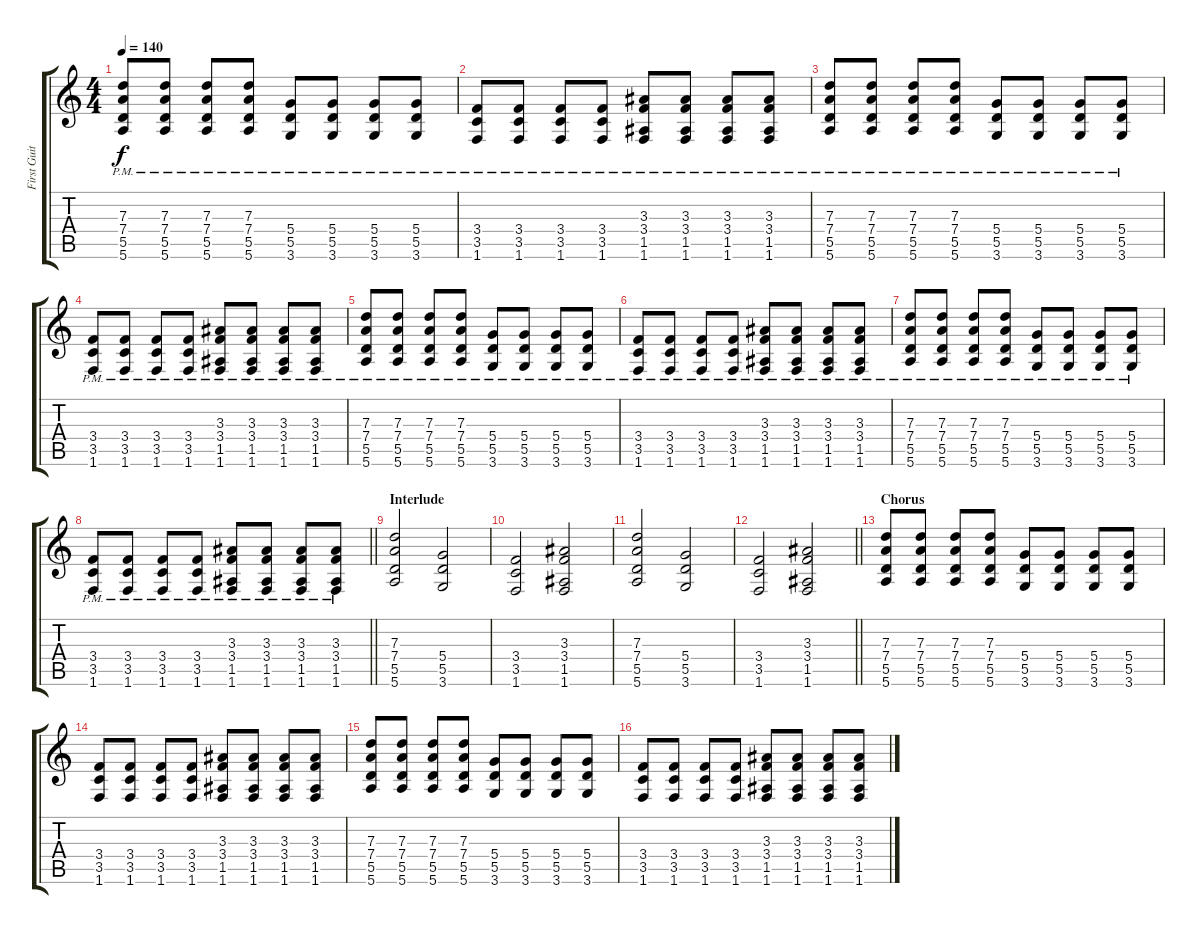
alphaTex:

\track ("First Guitar" "First Guit") {instrument distortionguitar}
\staff {score tabs}
\tuning (E4 B3 G3 D3 A2 E2) {hide}
\ts (4 4)
\tempo 140
\clef g2
\ks c
(7.3{pm} 7.4{pm} 5.5{pm} 5.6).8{dy f} (7.3{pm} 7.4{pm} 5.5{pm} 5.6).8 (7.3{pm} 7.4{pm} 5.5{pm} 5.6).8 (7.3{pm} 7.4{pm} 5.5{pm} 5.6).8 (5.4{pm} 5.5{pm} 3.6{pm}).8 (5.4{pm} 5.5{pm} 3.6{pm}).8 (5.4{pm} 5.5{pm} 3.6{pm}).8 (5.4{pm} 5.5{pm} 3.6{pm}).8 |
(3.4{pm} 3.5{pm} 1.6{pm}).8 (3.4{pm} 3.5{pm} 1.6{pm}).8 (3.4{pm} 3.5{pm} 1.6{pm}).8 (3.4{pm} 3.5{pm} 1.6{pm}).8 (3.3{pm} 3.4{pm} 1.5{pm} 1.6).8 (3.3{pm} 3.4{pm} 1.5{pm} 1.6).8 (3.3{pm} 3.4{pm} 1.5{pm} 1.6).8 (3.3{pm} 3.4{pm} 1.5{pm} 1.6).8 |
(7.3{pm} 7.4{pm} 5.5{pm} 5.6).8 (7.3{pm} 7.4{pm} 5.5{pm} 5.6).8 (7.3{pm} 7.4{pm} 5.5{pm} 5.6).8 (7.3{pm} 7.4{pm} 5.5{pm} 5.6).8 (5.4{pm} 5.5{pm} 3.6{pm}).8 (5.4{pm} 5.5{pm} 3.6{pm}).8 (5.4{pm} 5.5{pm} 3.6{pm}).8 (5.4{pm} 5.5{pm} 3.6{pm}).8 |
(3.4{pm} 3.5{pm} 1.6{pm}).8 (3.4{pm} 3.5{pm} 1.6{pm}).8 (3.4{pm} 3.5{pm} 1.6{pm}).8 (3.4{pm} 3.5{pm} 1.6{pm}).8 (3.3{pm} 3.4{pm} 1.5{pm} 1.6).8 (3.3{pm} 3.4{pm} 1.5{pm} 1.6).8 (3.3{pm} 3.4{pm} 1.5{pm} 1.6).8 (3.3{pm} 3.4{pm} 1.5{pm} 1.6).8 |
(7.3{pm} 7.4{pm} 5.5{pm} 5.6).8 (7.3{pm} 7.4{pm} 5.5{pm} 5.6).8 (7.3{pm} 7.4{pm} 5.5{pm} 5.6).8 (7.3{pm} 7.4{pm} 5.5{pm} 5.6).8 (5.4{pm} 5.5{pm} 3.6{pm}).8 (5.4{pm} 5.5{pm} 3.6{pm}).8 (5.4{pm} 5.5{pm} 3.6{pm}).8 (5.4{pm} 5.5{pm} 3.6{pm}).8 |
(3.4{pm} 3.5{pm} 1.6{pm}).8 (3.4{pm} 3.5{pm} 1.6{pm}).8 (3.4{pm} 3.5{pm} 1.6{pm}).8 (3.4{pm} 3.5{pm} 1.6{pm}).8 (3.3{pm} 3.4{pm} 1.5{pm} 1.6).8 (3.3{pm} 3.4{pm} 1.5{pm} 1.6).8 (3.3{pm} 3.4{pm} 1.5{pm} 1.6).8 (3.3{pm} 3.4{pm} 1.5{pm} 1.6).8 |
(7.3{pm} 7.4{pm} 5.5{pm} 5.6).8 (7.3{pm} 7.4{pm} 5.5{pm} 5.6).8 (7.3{pm} 7.4{pm} 5.5{pm} 5.6).8 (7.3{pm} 7.4{pm} 5.5{pm} 5.6).8 (5.4{pm} 5.5{pm} 3.6{pm}).8 (5.4{pm} 5.5{pm} 3.6{pm}).8 (5.4{pm} 5.5{pm} 3.6{pm}).8 (5.4{pm} 5.5{pm} 3.6{pm}).8 |
\barLineRight lightlight
(3.4{pm} 3.5{pm} 1.6{pm}).8 (3.4{pm} 3.5{pm} 1.6{pm}).8 (3.4{pm} 3.5{pm} 1.6{pm}).8 (3.4{pm} 3.5{pm} 1.6{pm}).8 (3.3{pm} 3.4{pm} 1.5{pm} 1.6).8 (3.3{pm} 3.4{pm} 1.5{pm} 1.6).8 (3.3{pm} 3.4{pm} 1.5{pm} 1.6).8 (3.3{pm} 3.4{pm} 1.5{pm} 1.6).8 |
\section ("" "Interlude")
(7.3 7.4 5.5 5.6).2 (5.4 5.5 3.6).2 |
(3.4 3.5 1.6).2 (3.3 3.4 1.5 1.6).2 |
(7.3 7.4 5.5 5.6).2 (5.4 5.5 3.6).2 |
\barLineRight lightlight
(3.4 3.5 1.6).2 (3.3 3.4 1.5 1.6).2 |
\section ("" "Chorus")
(7.3 7.4 5.5 5.6).8 (7.3 7.4 5.5 5.6).8 (7.3 7.4 5.5 5.6).8 (7.3 7.4 5.5 5.6).8 (5.4 5.5 3.6).8 (5.4 5.5 3.6).8 (5.4 5.5 3.6).8 (5.4 5.5 3.6).8 |
(3.4 3.5 1.6).8 (3.4 3.5 1.6).8 (3.4 3.5 1.6).8 (3.4 3.5 1.6).8 (3.3 3.4 1.5 1.6).8 (3.3 3.4 1.5 1.6).8 (3.3 3.4 1.5 1.6).8 (3.3 3.4 1.5 1.6).8 |
(7.3 7.4 5.5 5.6).8 (7.3 7.4 5.5 5.6).8 (7.3 7.4 5.5 5.6).8 (7.3 7.4 5.5 5.6).8 (5.4 5.5 3.6).8 (5.4 5.5 3.6).8 (5.4 5.5 3.6).8 (5.4 5.5 3.6).8 |
(3.4 3.5 1.6).8 (3.4 3.5 1.6).8 (3.4 3.5 1.6).8 (3.4 3.5 1.6).8 (3.3 3.4 1.5 1.6).8 (3.3 3.4 1.5 1.6).8 (3.3 3.4 1.5 1.6).8 (3.3 3.4 1.5 1.6).8
